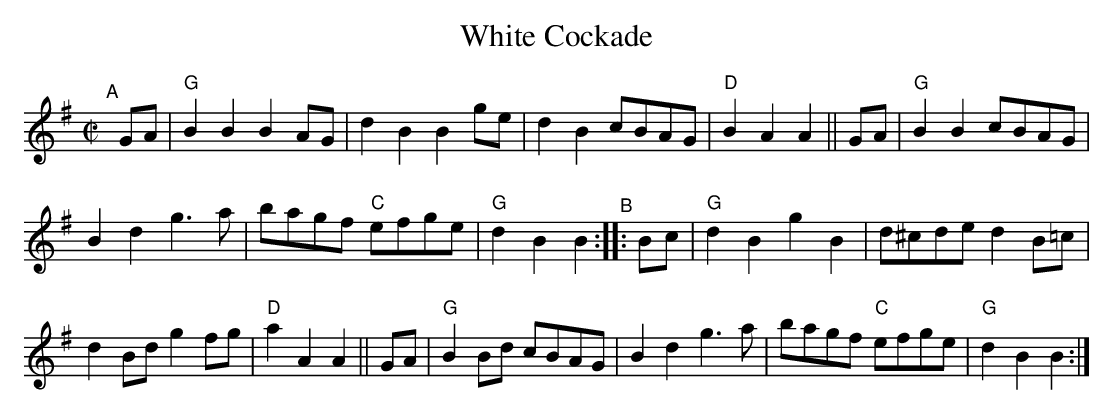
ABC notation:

X:1
T: White Cockade
M: C|
L: 1/8
K: G
"^A"[|]\
GA | "G"B2B2 B2AG | d2B2 B2ge | d2B2 cBAG | "D"B2A2 A2 || GA | "G"B2B2 cBAG |
B2d2 g3a | bagf "C"efge | "G"d2B2 B2 "^B":: Bc | "G"d2B2 g2B2 | d^cde d2B=c |
d2Bd g2fg | "D"a2A2 A2 || GA | "G"B2Bd cBAG | B2d2 g3a | bagf "C"efge | "G"d2B2 B2 :|
